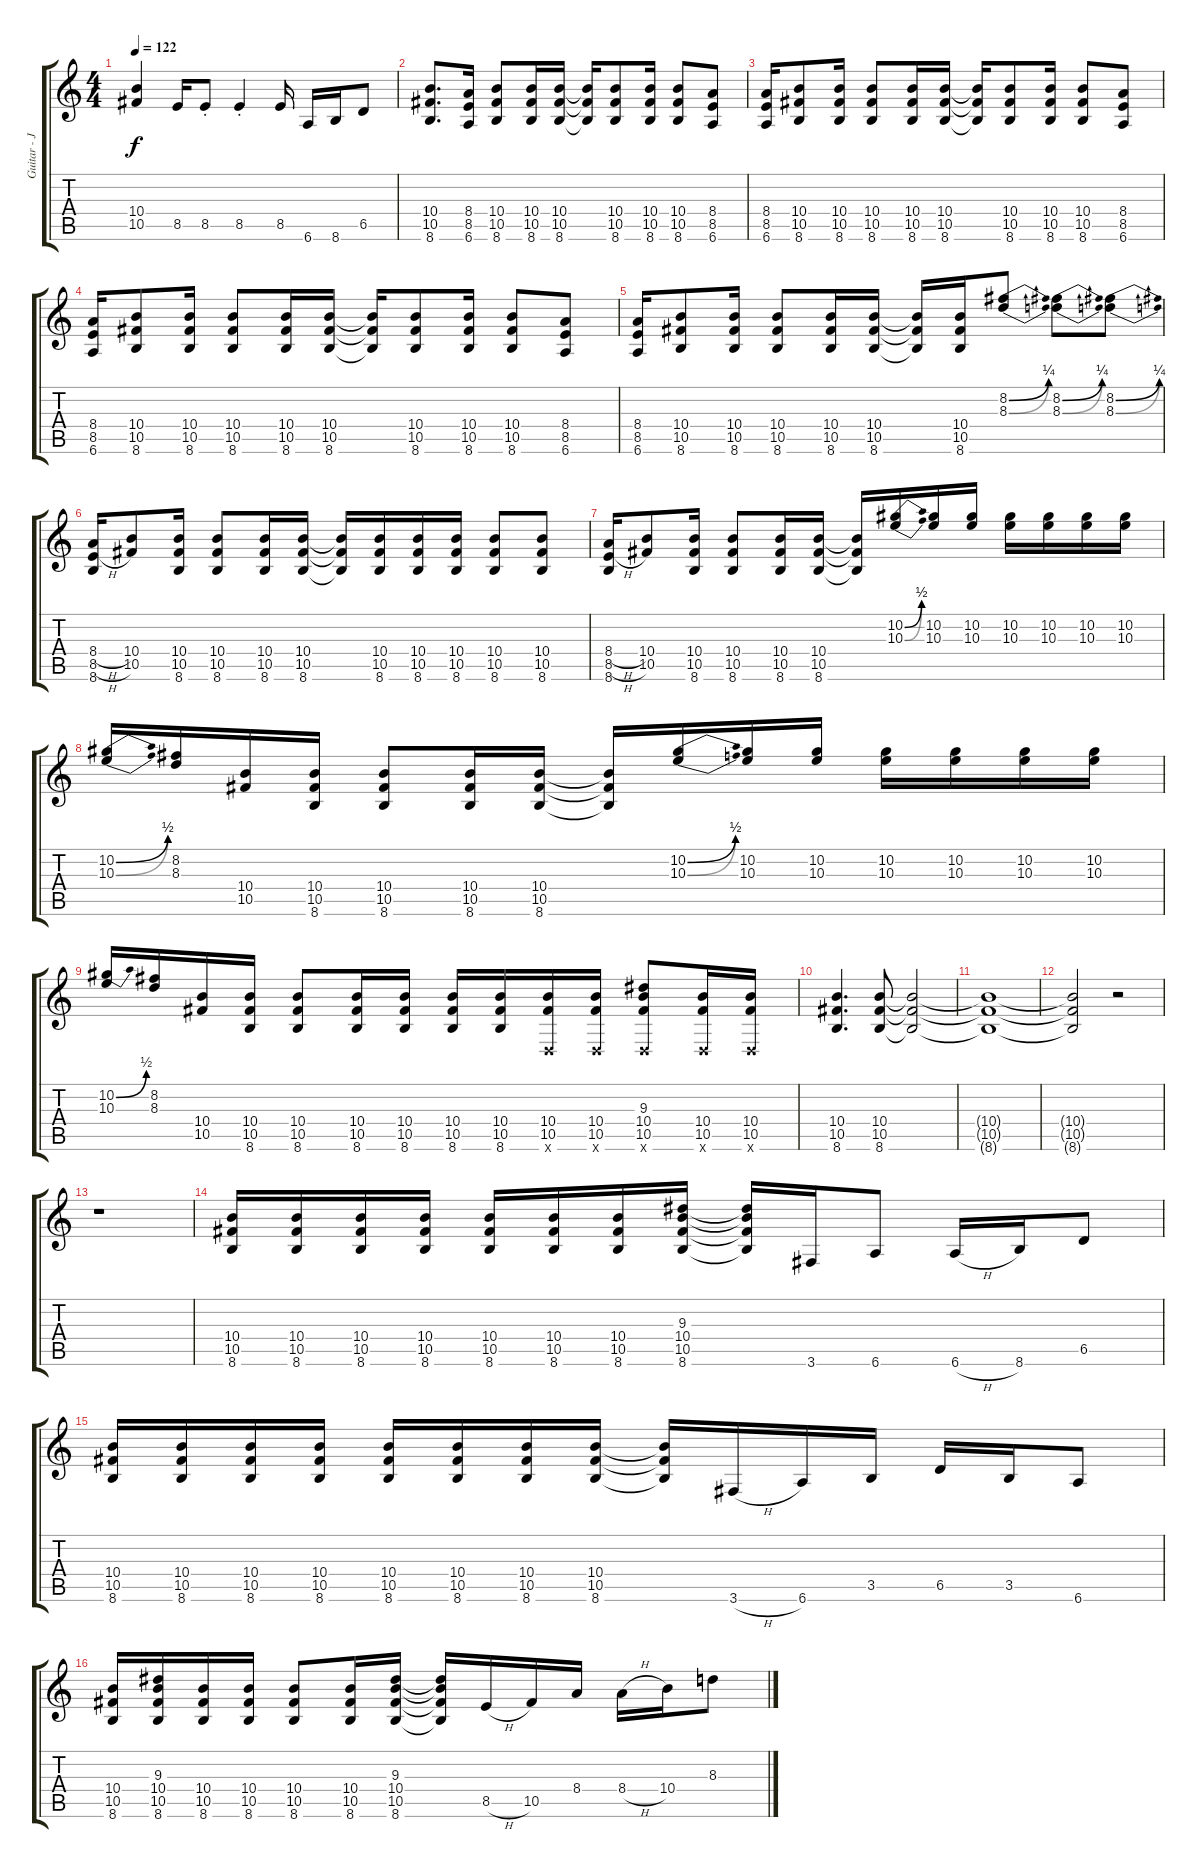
\track ("Guitar - John Squire" "Guitar - J") {instrument distortionguitar}
\staff {score tabs}
\tuning (Eb4 Bb3 Gb3 Db3 Ab2 Eb2) {hide}
\ts (4 4)
\tempo 122
\clef g2
\ks c
(10.4 10.5).4{dy f} 8.5.16 8.5{st}.8 8.5{st}.4 8.5.16 6.6.16 8.6.16 6.5.8 |
(10.4 10.5 8.6).8{d} (8.4 8.5 6.6).16 (10.4 10.5 8.6).8 (10.4 10.5 8.6).16 (10.4 10.5 8.6).16 (10.4{t} 10.5{t} 8.6{t}).16 (10.4 10.5 8.6).8 (10.4 10.5 8.6).16 (10.4 10.5 8.6).8 (8.4 8.5 6.6).8 |
(8.4 8.5 6.6).16 (10.4 10.5 8.6).8 (10.4 10.5 8.6).16 (10.4 10.5 8.6).8 (10.4 10.5 8.6).16 (10.4 10.5 8.6).16 (10.4{t} 10.5{t} 8.6{t}).16 (10.4 10.5 8.6).8 (10.4 10.5 8.6).16 (10.4 10.5 8.6).8 (8.4 8.5 6.6).8 |
(8.4 8.5 6.6).16 (10.4 10.5 8.6).8 (10.4 10.5 8.6).16 (10.4 10.5 8.6).8 (10.4 10.5 8.6).16 (10.4 10.5 8.6).16 (10.4{t} 10.5{t} 8.6{t}).16 (10.4 10.5 8.6).8 (10.4 10.5 8.6).16 (10.4 10.5 8.6).8 (8.4 8.5 6.6).8 |
(8.4 8.5 6.6).16 (10.4 10.5 8.6).8 (10.4 10.5 8.6).16 (10.4 10.5 8.6).8 (10.4 10.5 8.6).16 (10.4 10.5 8.6).16 (10.4{t} 10.5{t} 8.6{t}).16 (10.4 10.5 8.6).16 (8.2{be (bend 0 0 60 1)} 8.3{be (bend 0 0 60 1)}).8 (8.2{be (bend 0 0 60 1)} 8.3{be (bend 0 0 60 1)}).8 (8.2{be (bend 0 0 60 1)} 8.3{be (bend 0 0 60 1)}).8 |
(8.4{h} 8.5{h} 8.6).16 (10.4 10.5).8 (10.4 10.5 8.6).16 (10.4 10.5 8.6).8 (10.4 10.5 8.6).16 (10.4 10.5 8.6).16 (10.4{t} 10.5{t} 8.6{t}).16 (10.4 10.5 8.6).16 (10.4 10.5 8.6).16 (10.4 10.5 8.6).16 (10.4 10.5 8.6).8 (10.4 10.5 8.6).8 |
(8.4{h} 8.5{h} 8.6).16 (10.4 10.5).8 (10.4 10.5 8.6).16 (10.4 10.5 8.6).8 (10.4 10.5 8.6).16 (10.4 10.5 8.6).16 (10.4{t} 10.5{t} 8.6{t}).16 (10.2{be (bend 0 0 60 2)} 10.3{be (bend 0 0 60 2)}).16 (10.2 10.3).16 (10.2 10.3).16 (10.2 10.3).16 (10.2 10.3).16 (10.2 10.3).16 (10.2 10.3).16 |
(10.2{be (bend 0 0 60 2)} 10.3{be (bend 0 0 60 2)}).16 (8.2 8.3).16 (10.4 10.5).16 (10.4 10.5 8.6).16 (10.4 10.5 8.6).8 (10.4 10.5 8.6).16 (10.4 10.5 8.6).16 (10.4{t} 10.5{t} 8.6{t}).16 (10.2{be (bend 0 0 60 2)} 10.3{be (bend 0 0 60 2)}).16 (10.2 10.3).16 (10.2 10.3).16 (10.2 10.3).16 (10.2 10.3).16 (10.2 10.3).16 (10.2 10.3).16 |
(10.2{be (bend 0 0 60 2)} 10.3).16 (8.2 8.3).16 (10.4 10.5).16 (10.4 10.5 8.6).16 (10.4 10.5 8.6).8 (10.4 10.5 8.6).16 (10.4 10.5 8.6).16 (10.4 10.5 8.6).16 (10.4 10.5 8.6).16 (10.4 10.5 -1.6{x}).16 (10.4 10.5 -1.6{x}).16 (9.3 10.4 10.5 -1.6{x}).8 (10.4 10.5 -1.6{x}).16 (10.4 10.5 -1.6{x}).16 |
(10.4 10.5 8.6).4{d} (10.4 10.5 8.6).8 (10.4{t} 10.5{t} 8.6{t}).2 |
(10.4{t} 10.5{t} 8.6{t}).1 |
(10.4{t} 10.5{t} 8.6{t}).2 r.2 |
r.1 |
(10.4 10.5 8.6).16 (10.4 10.5 8.6).16 (10.4 10.5 8.6).16 (10.4 10.5 8.6).16 (10.4 10.5 8.6).16 (10.4 10.5 8.6).16 (10.4 10.5 8.6).16 (9.3 10.4 10.5 8.6).16 (9.3{t} 10.4{t} 10.5{t} 8.6{t}).16 3.6.16 6.6.8 6.6{h}.16 8.6.16 6.5.8 |
(10.4 10.5 8.6).16 (10.4 10.5 8.6).16 (10.4 10.5 8.6).16 (10.4 10.5 8.6).16 (10.4 10.5 8.6).16 (10.4 10.5 8.6).16 (10.4 10.5 8.6).16 (10.4 10.5 8.6).16 (10.4{t} 10.5{t} 8.6{t}).16 3.6{h}.16 6.6.16 3.5.16 6.5.16 3.5.16 6.6.8 |
(10.4 10.5 8.6).16 (9.3 10.4 10.5 8.6).16 (10.4 10.5 8.6).16 (10.4 10.5 8.6).16 (10.4 10.5 8.6).8 (10.4 10.5 8.6).16 (9.3 10.4 10.5 8.6).16 (9.3{t} 10.4{t} 10.5{t} 8.6{t}).16 8.5{h}.16 10.5.16 8.4.16 8.4{h}.16 10.4.16 8.3.8
